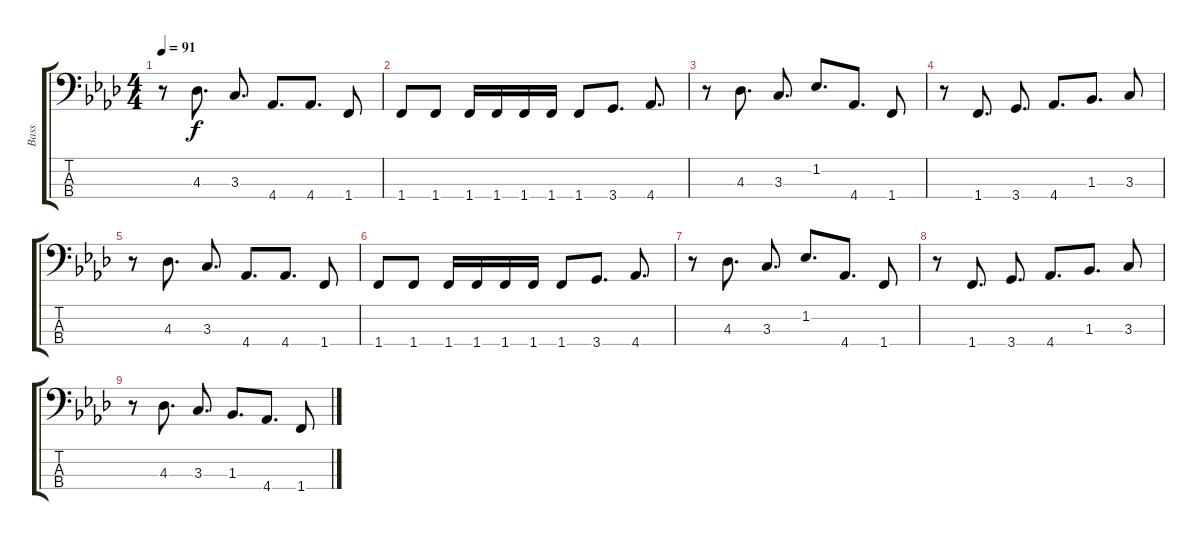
\track ("Bass" "Bass") {instrument electricbassfinger}
\staff {score tabs}
\tuning (G2 D2 A1 E1) {hide}
\ts (4 4)
\tempo 91
\clef f4
\ks fminor
r.8{dy f} 4.3.8{d} 3.3.8{d} 4.4.8{d} 4.4.8{d} 1.4.8 |
1.4.8 1.4.8 1.4.16 1.4.16 1.4.16 1.4.16 1.4.8 3.4.8{d} 4.4.8{d} |
r.8 4.3.8{d} 3.3.8{d} 1.2.8{d} 4.4.8{d} 1.4.8 |
r.8 1.4.8{d} 3.4.8{d} 4.4.8{d} 1.3.8{d} 3.3.8 |
r.8 4.3.8{d} 3.3.8{d} 4.4.8{d} 4.4.8{d} 1.4.8 |
1.4.8 1.4.8 1.4.16 1.4.16 1.4.16 1.4.16 1.4.8 3.4.8{d} 4.4.8{d} |
r.8 4.3.8{d} 3.3.8{d} 1.2.8{d} 4.4.8{d} 1.4.8 |
r.8 1.4.8{d} 3.4.8{d} 4.4.8{d} 1.3.8{d} 3.3.8 |
r.8 4.3.8{d} 3.3.8{d} 1.3.8{d} 4.4.8{d} 1.4.8
